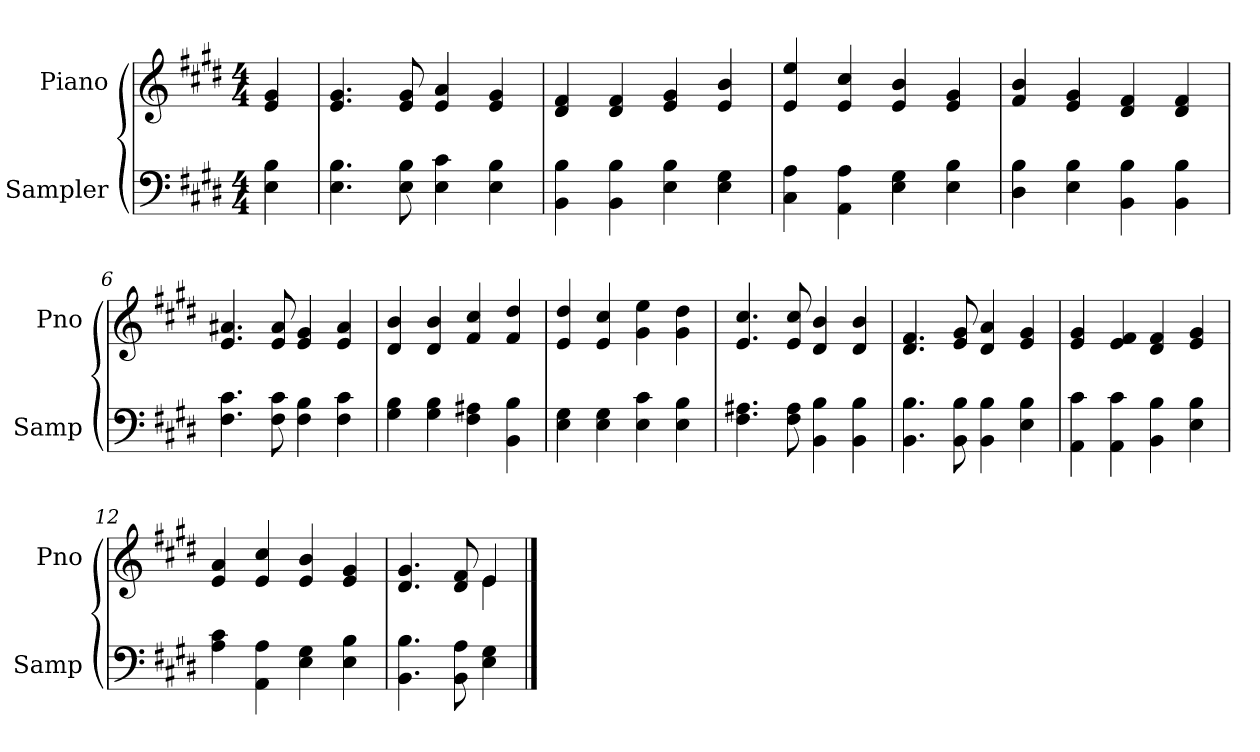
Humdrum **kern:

**kern	**kern
*part2	*part1
*staff2	*staff1
*I"Sampler	*I"Piano
*I'Samp	*I'Pno
*clefF4	*clefG2
*k[f#c#g#d#]	*k[f#c#g#d#]
*E:	*E:
*M4/4	*M4/4
=1	=1
4E 4B	4e 4g#
=2	=2
4.E 4.B	4.e 4.g#
8E 8B	8e 8g#
4E 4c#	4e 4a
4E 4B	4e 4g#
=3	=3
4BB 4B	4d# 4f#
4BB 4B	4d# 4f#
4E 4B	4e 4g#
4E 4G#	4e 4b
=4	=4
4C# 4A	4e 4ee
4AA 4A	4e 4cc#
4E 4G#	4e 4b
4E 4B	4e 4g#
=5	=5
4D# 4B	4f# 4b
4E 4B	4e 4g#
4BB 4B	4d# 4f#
4BB 4B	4d# 4f#
=6	=6
4.F# 4.c#	4.e 4.a#X
8F# 8c#	8e 8a#
4F# 4B	4e 4g#
4F# 4c#	4e 4a#
=7	=7
4G# 4B	4d# 4b
4G# 4B	4d# 4b
4F# 4A#X	4f# 4cc#
4BB 4B	4f# 4dd#
=8	=8
4E 4G#	4e 4dd#
4E 4G#	4e 4cc#
4E 4c#	4g# 4ee
4E 4B	4g# 4dd#
=9	=9
4.F# 4.A#X	4.e 4.cc#
8F# 8A#	8e 8cc#
4BB 4B	4d# 4b
4BB 4B	4d# 4b
=10	=10
4.BB 4.B	4.d# 4.f#
8BB 8B	8e 8g#
4BB 4B	4d# 4a
4E 4B	4e 4g#
=11	=11
4AA 4c#	4e 4g#
4AA 4c#	4e 4f#
4BB 4B	4d# 4f#
4E 4B	4e 4g#
=12	=12
4A 4c#	4e 4a
4AA 4A	4e 4cc#
4E 4G#	4e 4b
4E 4B	4e 4g#
=13	=13
*	*^
4.BB 4.B	4.d# 4.g#	2ryy
8BB 8A	8d# 8f#	.
4E 4G#	4e/	4e
*	*v	*v
==	==
*-	*-
